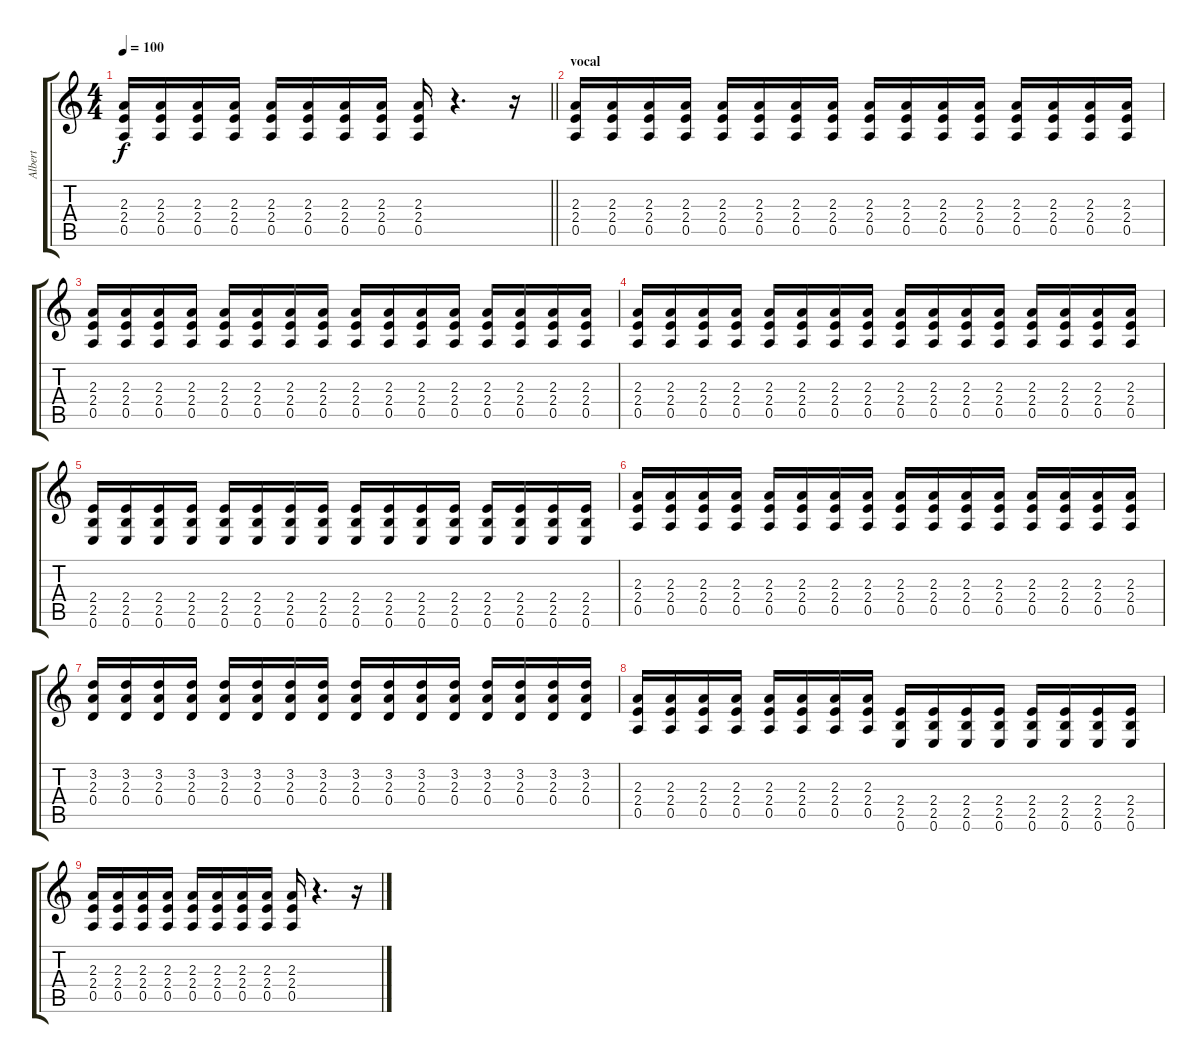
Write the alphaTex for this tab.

\track ("Albert" "Albert") {instrument acousticguitarsteel}
\staff {score tabs}
\tuning (E4 B3 G3 D3 A2 E2) {hide}
\ts (4 4)
\tempo 100
\clef g2
\barLineRight lightlight
\ks c
(2.3 2.4 0.5).16{dy f} (2.3 2.4 0.5).16 (2.3 2.4 0.5).16 (2.3 2.4 0.5).16 (2.3 2.4 0.5).16 (2.3 2.4 0.5).16 (2.3 2.4 0.5).16 (2.3 2.4 0.5).16 (2.3 2.4 0.5).16 r.4{d} r.16 |
\section ("" "vocal")
(2.3 2.4 0.5).16 (2.3 2.4 0.5).16 (2.3 2.4 0.5).16 (2.3 2.4 0.5).16 (2.3 2.4 0.5).16 (2.3 2.4 0.5).16 (2.3 2.4 0.5).16 (2.3 2.4 0.5).16 (2.3 2.4 0.5).16 (2.3 2.4 0.5).16 (2.3 2.4 0.5).16 (2.3 2.4 0.5).16 (2.3 2.4 0.5).16 (2.3 2.4 0.5).16 (2.3 2.4 0.5).16 (2.3 2.4 0.5).16 |
(2.3 2.4 0.5).16 (2.3 2.4 0.5).16 (2.3 2.4 0.5).16 (2.3 2.4 0.5).16 (2.3 2.4 0.5).16 (2.3 2.4 0.5).16 (2.3 2.4 0.5).16 (2.3 2.4 0.5).16 (2.3 2.4 0.5).16 (2.3 2.4 0.5).16 (2.3 2.4 0.5).16 (2.3 2.4 0.5).16 (2.3 2.4 0.5).16 (2.3 2.4 0.5).16 (2.3 2.4 0.5).16 (2.3 2.4 0.5).16 |
(2.3 2.4 0.5).16 (2.3 2.4 0.5).16 (2.3 2.4 0.5).16 (2.3 2.4 0.5).16 (2.3 2.4 0.5).16 (2.3 2.4 0.5).16 (2.3 2.4 0.5).16 (2.3 2.4 0.5).16 (2.3 2.4 0.5).16 (2.3 2.4 0.5).16 (2.3 2.4 0.5).16 (2.3 2.4 0.5).16 (2.3 2.4 0.5).16 (2.3 2.4 0.5).16 (2.3 2.4 0.5).16 (2.3 2.4 0.5).16 |
(2.4 2.5 0.6).16 (2.4 2.5 0.6).16 (2.4 2.5 0.6).16 (2.4 2.5 0.6).16 (2.4 2.5 0.6).16 (2.4 2.5 0.6).16 (2.4 2.5 0.6).16 (2.4 2.5 0.6).16 (2.4 2.5 0.6).16 (2.4 2.5 0.6).16 (2.4 2.5 0.6).16 (2.4 2.5 0.6).16 (2.4 2.5 0.6).16 (2.4 2.5 0.6).16 (2.4 2.5 0.6).16 (2.4 2.5 0.6).16 |
(2.3 2.4 0.5).16 (2.3 2.4 0.5).16 (2.3 2.4 0.5).16 (2.3 2.4 0.5).16 (2.3 2.4 0.5).16 (2.3 2.4 0.5).16 (2.3 2.4 0.5).16 (2.3 2.4 0.5).16 (2.3 2.4 0.5).16 (2.3 2.4 0.5).16 (2.3 2.4 0.5).16 (2.3 2.4 0.5).16 (2.3 2.4 0.5).16 (2.3 2.4 0.5).16 (2.3 2.4 0.5).16 (2.3 2.4 0.5).16 |
(3.2 2.3 0.4).16 (3.2 2.3 0.4).16 (3.2 2.3 0.4).16 (3.2 2.3 0.4).16 (3.2 2.3 0.4).16 (3.2 2.3 0.4).16 (3.2 2.3 0.4).16 (3.2 2.3 0.4).16 (3.2 2.3 0.4).16 (3.2 2.3 0.4).16 (3.2 2.3 0.4).16 (3.2 2.3 0.4).16 (3.2 2.3 0.4).16 (3.2 2.3 0.4).16 (3.2 2.3 0.4).16 (3.2 2.3 0.4).16 |
(2.3 2.4 0.5).16 (2.3 2.4 0.5).16 (2.3 2.4 0.5).16 (2.3 2.4 0.5).16 (2.3 2.4 0.5).16 (2.3 2.4 0.5).16 (2.3 2.4 0.5).16 (2.3 2.4 0.5).16 (2.4 2.5 0.6).16 (2.4 2.5 0.6).16 (2.4 2.5 0.6).16 (2.4 2.5 0.6).16 (2.4 2.5 0.6).16 (2.4 2.5 0.6).16 (2.4 2.5 0.6).16 (2.4 2.5 0.6).16 |
(2.3 2.4 0.5).16 (2.3 2.4 0.5).16 (2.3 2.4 0.5).16 (2.3 2.4 0.5).16 (2.3 2.4 0.5).16 (2.3 2.4 0.5).16 (2.3 2.4 0.5).16 (2.3 2.4 0.5).16 (2.3 2.4 0.5).16 r.4{d} r.16
